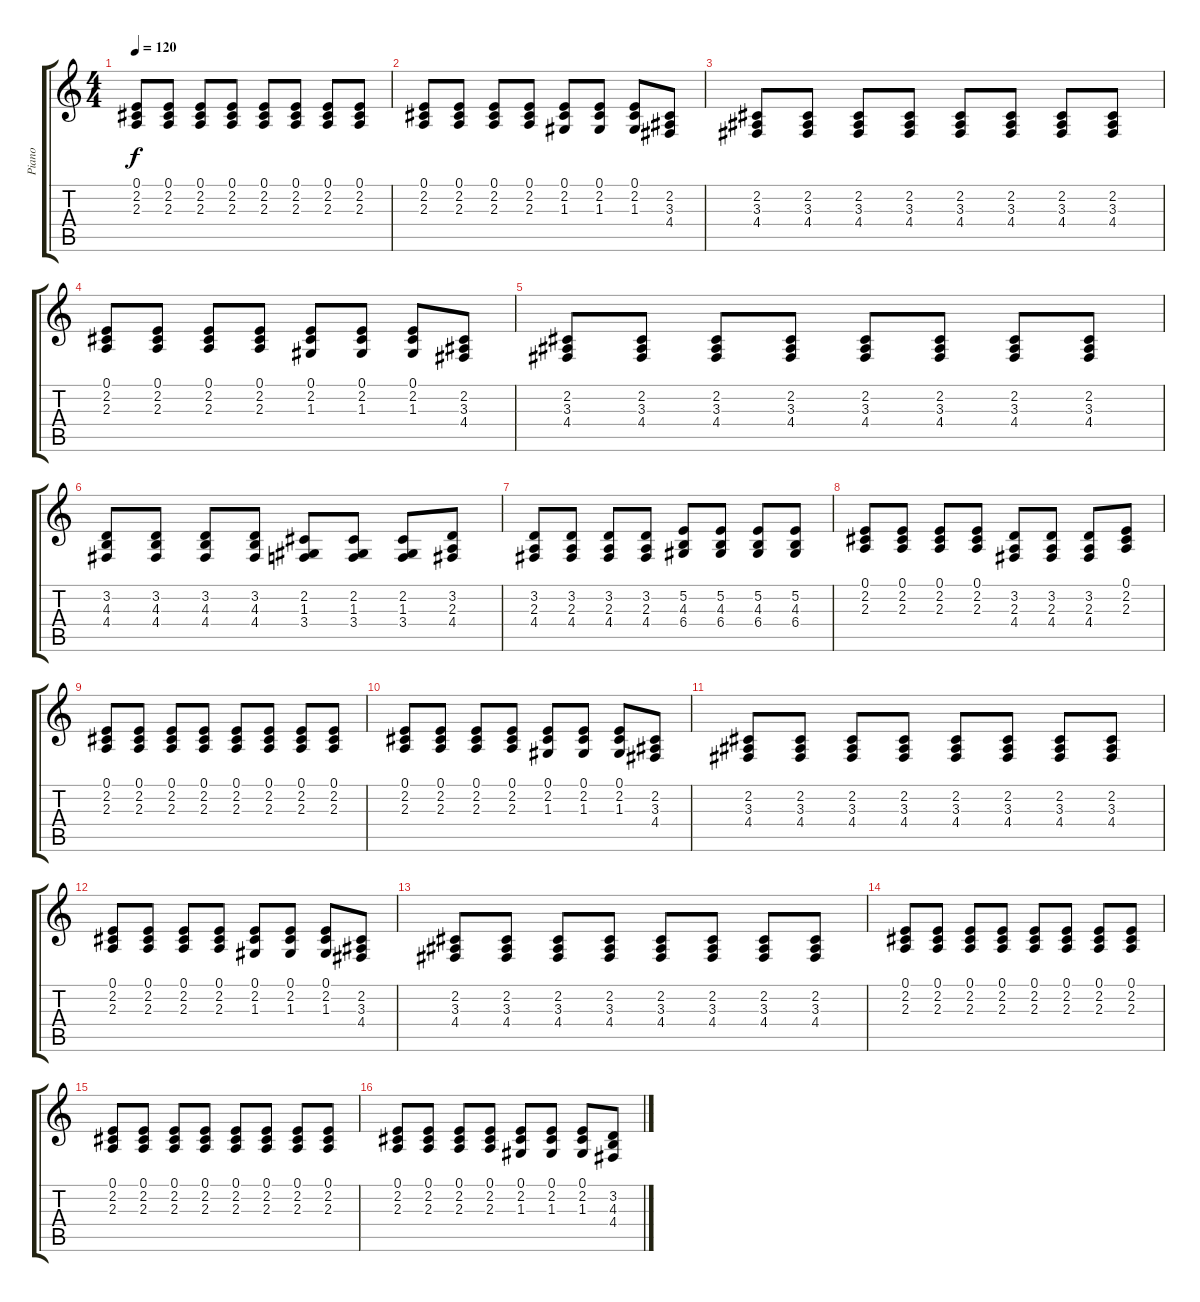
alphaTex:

\track ("Piano" "Piano") {instrument acousticgrandpiano}
\staff {score tabs}
\tuning (E4 B3 G3 D3 A2 E2) {hide}
\ts (4 4)
\tempo 120
\clef g2
\ks c
(0.1 2.2 2.3).8{dy f} (0.1 2.2 2.3).8 (0.1 2.2 2.3).8 (0.1 2.2 2.3).8 (0.1 2.2 2.3).8 (0.1 2.2 2.3).8 (0.1 2.2 2.3).8 (0.1 2.2 2.3).8 |
(0.1 2.2 2.3).8 (0.1 2.2 2.3).8 (0.1 2.2 2.3).8 (0.1 2.2 2.3).8 (0.1 2.2 1.3).8 (0.1 2.2 1.3).8 (0.1 2.2 1.3).8 (2.2 3.3 4.4).8 |
(2.2 3.3 4.4).8 (2.2 3.3 4.4).8 (2.2 3.3 4.4).8 (2.2 3.3 4.4).8 (2.2 3.3 4.4).8 (2.2 3.3 4.4).8 (2.2 3.3 4.4).8 (2.2 3.3 4.4).8 |
(0.1 2.2 2.3).8 (0.1 2.2 2.3).8 (0.1 2.2 2.3).8 (0.1 2.2 2.3).8 (0.1 2.2 1.3).8 (0.1 2.2 1.3).8 (0.1 2.2 1.3).8 (2.2 3.3 4.4).8 |
(2.2 3.3 4.4).8 (2.2 3.3 4.4).8 (2.2 3.3 4.4).8 (2.2 3.3 4.4).8 (2.2 3.3 4.4).8 (2.2 3.3 4.4).8 (2.2 3.3 4.4).8 (2.2 3.3 4.4).8 |
(3.2 4.3 4.4).8 (3.2 4.3 4.4).8 (3.2 4.3 4.4).8 (3.2 4.3 4.4).8 (2.2 1.3 3.4).8 (2.2 1.3 3.4).8 (2.2 1.3 3.4).8 (3.2 2.3 4.4).8 |
(3.2 2.3 4.4).8 (3.2 2.3 4.4).8 (3.2 2.3 4.4).8 (3.2 2.3 4.4).8 (5.2 4.3 6.4).8 (5.2 4.3 6.4).8 (5.2 4.3 6.4).8 (5.2 4.3 6.4).8 |
(0.1 2.2 2.3).8 (0.1 2.2 2.3).8 (0.1 2.2 2.3).8 (0.1 2.2 2.3).8 (3.2 2.3 4.4).8 (3.2 2.3 4.4).8 (3.2 2.3 4.4).8 (0.1 2.2 2.3).8 |
(0.1 2.2 2.3).8 (0.1 2.2 2.3).8 (0.1 2.2 2.3).8 (0.1 2.2 2.3).8 (0.1 2.2 2.3).8 (0.1 2.2 2.3).8 (0.1 2.2 2.3).8 (0.1 2.2 2.3).8 |
(0.1 2.2 2.3).8 (0.1 2.2 2.3).8 (0.1 2.2 2.3).8 (0.1 2.2 2.3).8 (0.1 2.2 1.3).8 (0.1 2.2 1.3).8 (0.1 2.2 1.3).8 (2.2 3.3 4.4).8 |
(2.2 3.3 4.4).8 (2.2 3.3 4.4).8 (2.2 3.3 4.4).8 (2.2 3.3 4.4).8 (2.2 3.3 4.4).8 (2.2 3.3 4.4).8 (2.2 3.3 4.4).8 (2.2 3.3 4.4).8 |
(0.1 2.2 2.3).8 (0.1 2.2 2.3).8 (0.1 2.2 2.3).8 (0.1 2.2 2.3).8 (0.1 2.2 1.3).8 (0.1 2.2 1.3).8 (0.1 2.2 1.3).8 (2.2 3.3 4.4).8 |
(2.2 3.3 4.4).8 (2.2 3.3 4.4).8 (2.2 3.3 4.4).8 (2.2 3.3 4.4).8 (2.2 3.3 4.4).8 (2.2 3.3 4.4).8 (2.2 3.3 4.4).8 (2.2 3.3 4.4).8 |
(0.1 2.2 2.3).8 (0.1 2.2 2.3).8 (0.1 2.2 2.3).8 (0.1 2.2 2.3).8 (0.1 2.2 2.3).8 (0.1 2.2 2.3).8 (0.1 2.2 2.3).8 (0.1 2.2 2.3).8 |
(0.1 2.2 2.3).8 (0.1 2.2 2.3).8 (0.1 2.2 2.3).8 (0.1 2.2 2.3).8 (0.1 2.2 2.3).8 (0.1 2.2 2.3).8 (0.1 2.2 2.3).8 (0.1 2.2 2.3).8 |
(0.1 2.2 2.3).8 (0.1 2.2 2.3).8 (0.1 2.2 2.3).8 (0.1 2.2 2.3).8 (0.1 2.2 1.3).8 (0.1 2.2 1.3).8 (0.1 2.2 1.3).8 (3.2 4.3 4.4).8
